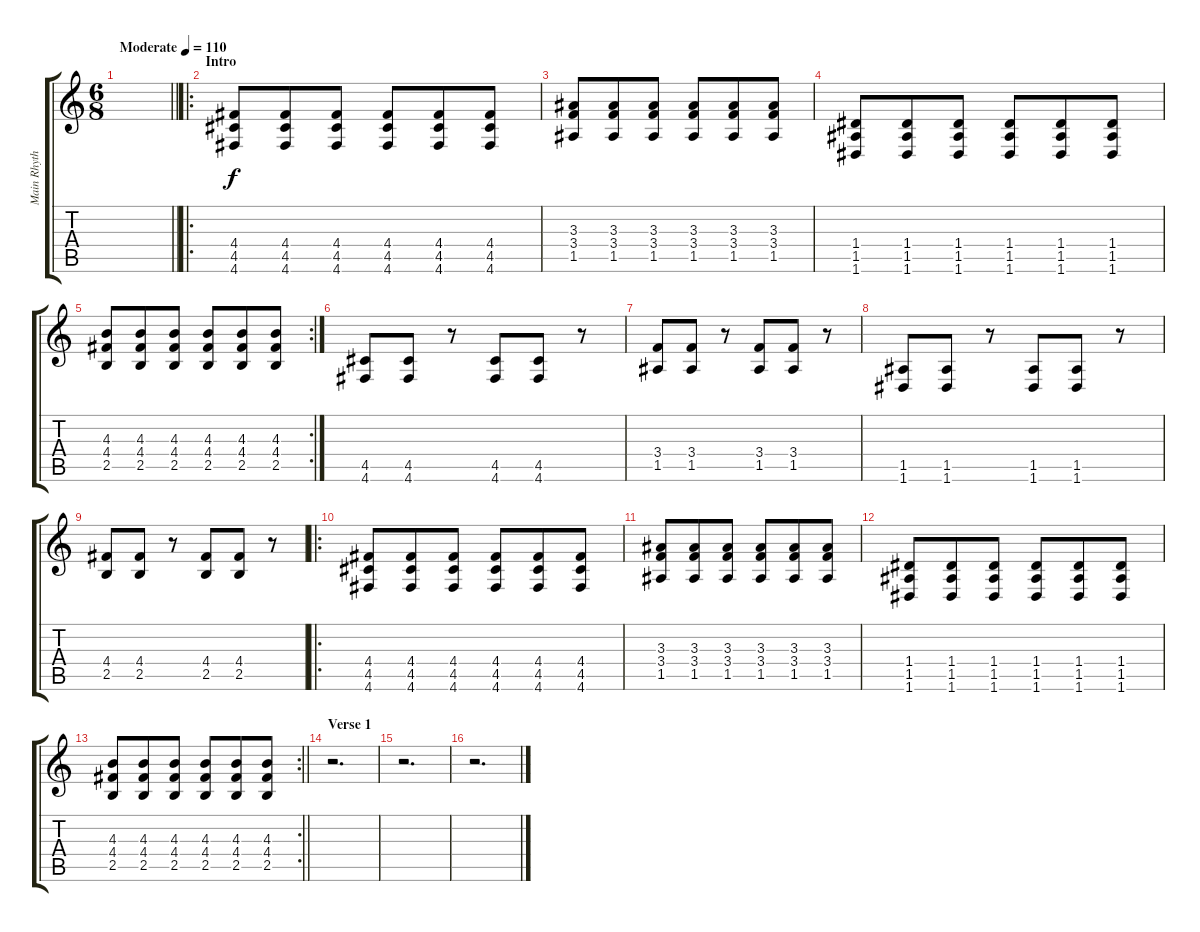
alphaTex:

\track ("Main Rhythm" "Main Rhyth") {instrument distortionguitar}
\staff {score tabs}
\tuning (E4 B3 G3 D3 A2 D2) {hide}
\ts (6 8)
\tempo (110 "Moderate")
\clef g2
\barLineRight lightlight
\ks c
|
\ro
\section ("" "Intro")
(4.4 4.5 4.6).8 (4.4 4.5 4.6).8 (4.4 4.5 4.6).8 (4.4 4.5 4.6).8 (4.4 4.5 4.6).8 (4.4 4.5 4.6).8 |
(3.3 3.4 1.5).8 (3.3 3.4 1.5).8 (3.3 3.4 1.5).8 (3.3 3.4 1.5).8 (3.3 3.4 1.5).8 (3.3 3.4 1.5).8 |
(1.4 1.5 1.6).8 (1.4 1.5 1.6).8 (1.4 1.5 1.6).8 (1.4 1.5 1.6).8 (1.4 1.5 1.6).8 (1.4 1.5 1.6).8 |
\rc 2
(4.3 4.4 2.5).8 (4.3 4.4 2.5).8 (4.3 4.4 2.5).8 (4.3 4.4 2.5).8 (4.3 4.4 2.5).8 (4.3 4.4 2.5).8 |
(4.5 4.6).8 (4.5 4.6).8 r.8 (4.5 4.6).8 (4.5 4.6).8 r.8 |
(3.4 1.5).8 (3.4 1.5).8 r.8 (3.4 1.5).8 (3.4 1.5).8 r.8 |
(1.5 1.6).8 (1.5 1.6).8 r.8 (1.5 1.6).8 (1.5 1.6).8 r.8 |
(4.4 2.5).8 (4.4 2.5).8 r.8 (4.4 2.5).8 (4.4 2.5).8 r.8 |
\ro
(4.4 4.5 4.6).8 (4.4 4.5 4.6).8 (4.4 4.5 4.6).8 (4.4 4.5 4.6).8 (4.4 4.5 4.6).8 (4.4 4.5 4.6).8 |
(3.3 3.4 1.5).8 (3.3 3.4 1.5).8 (3.3 3.4 1.5).8 (3.3 3.4 1.5).8 (3.3 3.4 1.5).8 (3.3 3.4 1.5).8 |
(1.4 1.5 1.6).8 (1.4 1.5 1.6).8 (1.4 1.5 1.6).8 (1.4 1.5 1.6).8 (1.4 1.5 1.6).8 (1.4 1.5 1.6).8 |
\rc 2
\barLineRight lightlight
(4.3 4.4 2.5).8 (4.3 4.4 2.5).8 (4.3 4.4 2.5).8 (4.3 4.4 2.5).8 (4.3 4.4 2.5).8 (4.3 4.4 2.5).8 |
\section ("" "Verse 1")
r.2{d} |
r.2{d} |
r.2{d}
